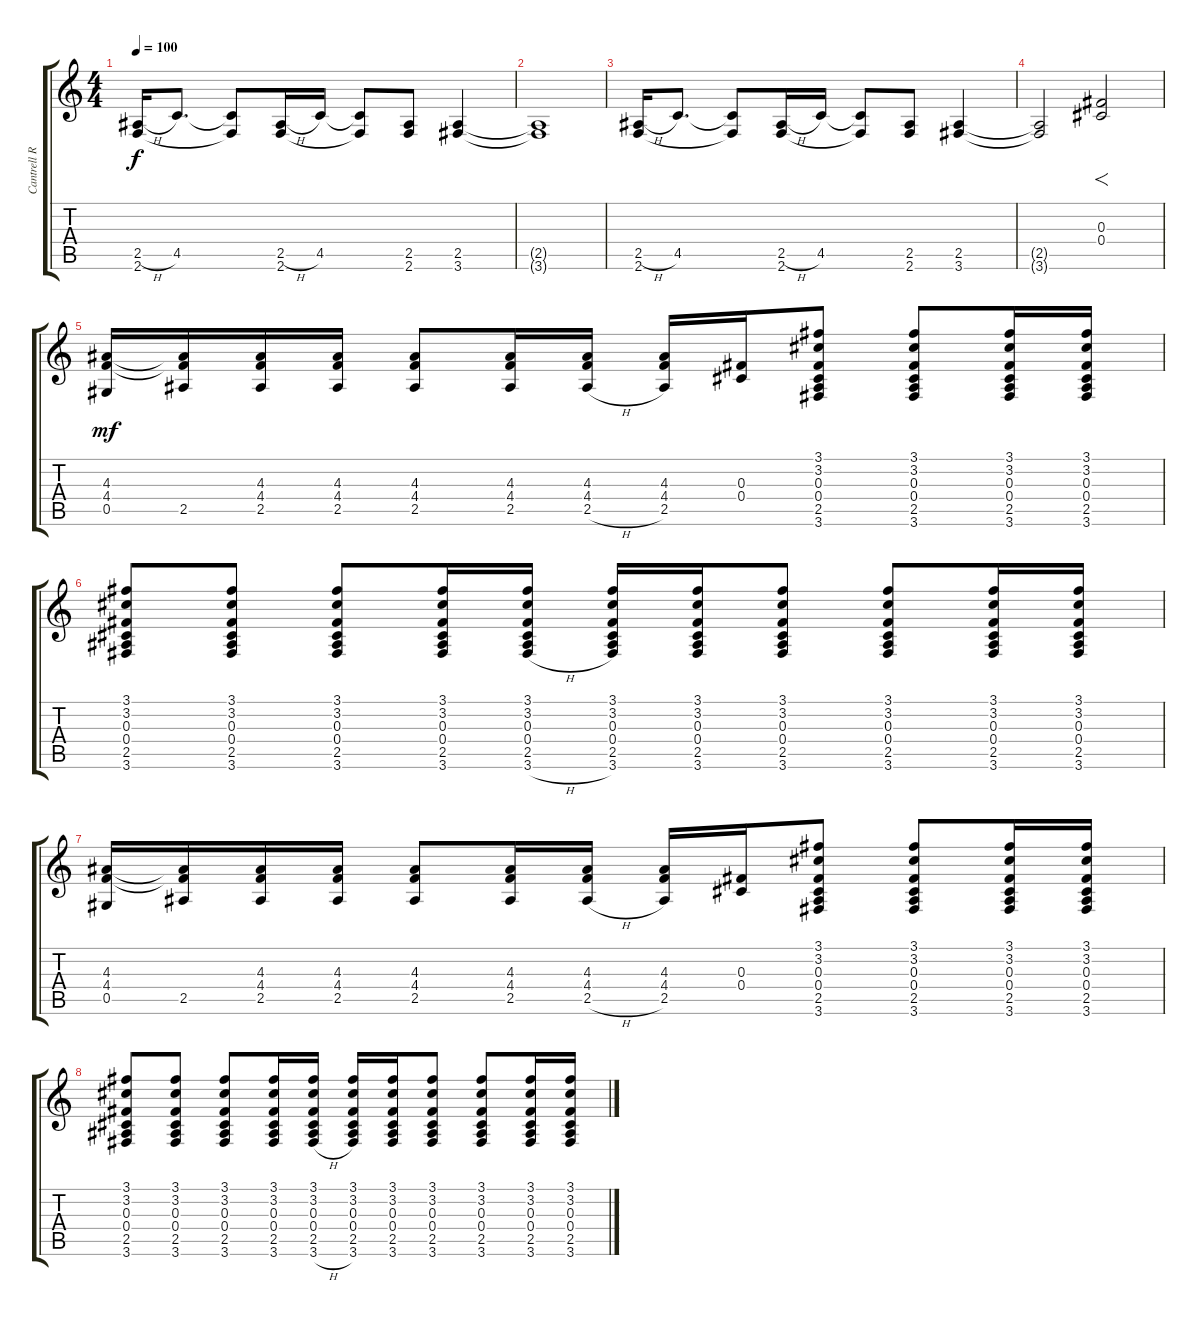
\track ("Cantrell Rythm" "Cantrell R") {instrument overdrivenguitar}
\staff {score tabs}
\tuning (Eb4 Bb3 Gb3 Db3 Ab2 Eb2) {hide}
\ts (4 4)
\tempo 100
\clef g2
\ks c
(2.5{h} 2.6).16{dy f} 4.5.8{d} (4.5{t} 2.6{t}).8 (2.5{h} 2.6).16 4.5.16 (4.5{t} 2.6{t}).8 (2.5 2.6).8 (2.5 3.6).4 |
(2.5{t} 3.6{t}).1 |
(2.5{h} 2.6).16 4.5.8{d} (4.5{t} 2.6{t}).8 (2.5{h} 2.6).16 4.5.16 (4.5{t} 2.6{t}).8 (2.5 2.6).8 (2.5 3.6).4 |
(2.5{t} 3.6{t}).2 (0.3 0.4).2{f} |
(4.3 4.4 0.5).16{dy mf} (4.3{t} 4.4{t} 2.5).16 (4.3 4.4 2.5).16 (4.3 4.4 2.5).16 (4.3 4.4 2.5).8 (4.3 4.4 2.5).16 (4.3 4.4 2.5{h}).16 (4.3 4.4 2.5).16 (0.3 0.4).16 (3.1 3.2 0.3 0.4 2.5 3.6).8 (3.1 3.2 0.3 0.4 2.5 3.6).8 (3.1 3.2 0.3 0.4 2.5 3.6).16 (3.1 3.2 0.3 0.4 2.5 3.6).16 |
(3.1 3.2 0.3 0.4 2.5 3.6).8 (3.1 3.2 0.3 0.4 2.5 3.6).8 (3.1 3.2 0.3 0.4 2.5 3.6).8 (3.1 3.2 0.3 0.4 2.5 3.6).16 (3.1 3.2 0.3 0.4 2.5 3.6{h}).16 (3.1 3.2 0.3 0.4 2.5 3.6).16 (3.1 3.2 0.3 0.4 2.5 3.6).16 (3.1 3.2 0.3 0.4 2.5 3.6).8 (3.1 3.2 0.3 0.4 2.5 3.6).8 (3.1 3.2 0.3 0.4 2.5 3.6).16 (3.1 3.2 0.3 0.4 2.5 3.6).16 |
(4.3 4.4 0.5).16 (4.3{t} 4.4{t} 2.5).16 (4.3 4.4 2.5).16 (4.3 4.4 2.5).16 (4.3 4.4 2.5).8 (4.3 4.4 2.5).16 (4.3 4.4 2.5{h}).16 (4.3 4.4 2.5).16 (0.3 0.4).16 (3.1 3.2 0.3 0.4 2.5 3.6).8 (3.1 3.2 0.3 0.4 2.5 3.6).8 (3.1 3.2 0.3 0.4 2.5 3.6).16 (3.1 3.2 0.3 0.4 2.5 3.6).16 |
(3.1 3.2 0.3 0.4 2.5 3.6).8 (3.1 3.2 0.3 0.4 2.5 3.6).8 (3.1 3.2 0.3 0.4 2.5 3.6).8 (3.1 3.2 0.3 0.4 2.5 3.6).16 (3.1 3.2 0.3 0.4 2.5 3.6{h}).16 (3.1 3.2 0.3 0.4 2.5 3.6).16 (3.1 3.2 0.3 0.4 2.5 3.6).16 (3.1 3.2 0.3 0.4 2.5 3.6).8 (3.1 3.2 0.3 0.4 2.5 3.6).8 (3.1 3.2 0.3 0.4 2.5 3.6).16 (3.1 3.2 0.3 0.4 2.5 3.6).16
